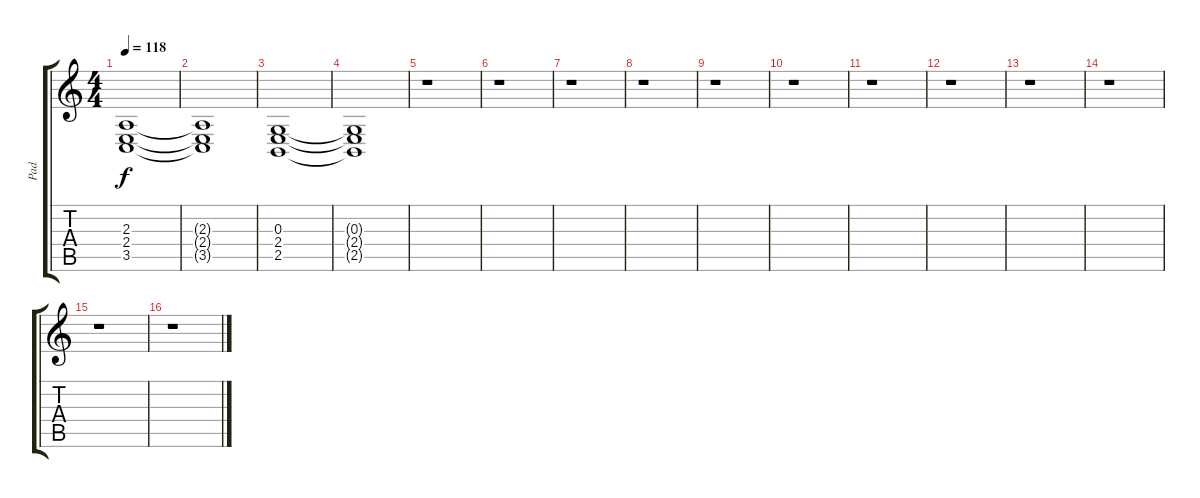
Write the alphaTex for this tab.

\track ("Pad" "Pad") {instrument pad2warm}
\staff {score tabs}
\tuning (E4 B3 G3 D3 A2 E2) {hide}
\ts (4 4)
\tempo 118
\clef g2
\ks c
(2.3 2.4 3.5).1{dy f} |
(2.3{t} 2.4{t} 3.5{t}).1 |
(0.3 2.4 2.5).1 |
(0.3{t} 2.4{t} 2.5{t}).1 |
r.1 |
r.1 |
r.1 |
r.1 |
r.1 |
r.1 |
r.1 |
r.1 |
r.1 |
r.1 |
r.1 |
r.1
